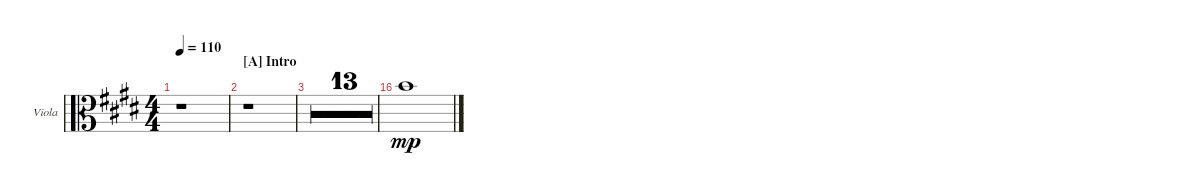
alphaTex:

\defaultSystemsLayout 4
\bracketExtendMode groupsimilarinstruments
\firstSystemTrackNameOrientation horizontal
\otherSystemsTrackNameOrientation horizontal
\track ("Viola" "Viola") {multiBarRest instrument viola}
\staff {score}
\tuning (A4 D4 G3 C3)
\ts (4 4)
\beaming (8 2 2 2 2)
\tempo 110
\clef c3
\ks e
r.1{dy mp instrument viola} |
\section ("A" "Intro")
r.1 |
r.1 |
r.1 |
r.1 |
r.1 |
\barLineRight lightlight
r.1 |
r.1 |
r.1 |
r.1 |
r.1 |
r.1 |
r.1 |
r.1 |
r.1 |
2.1.1
